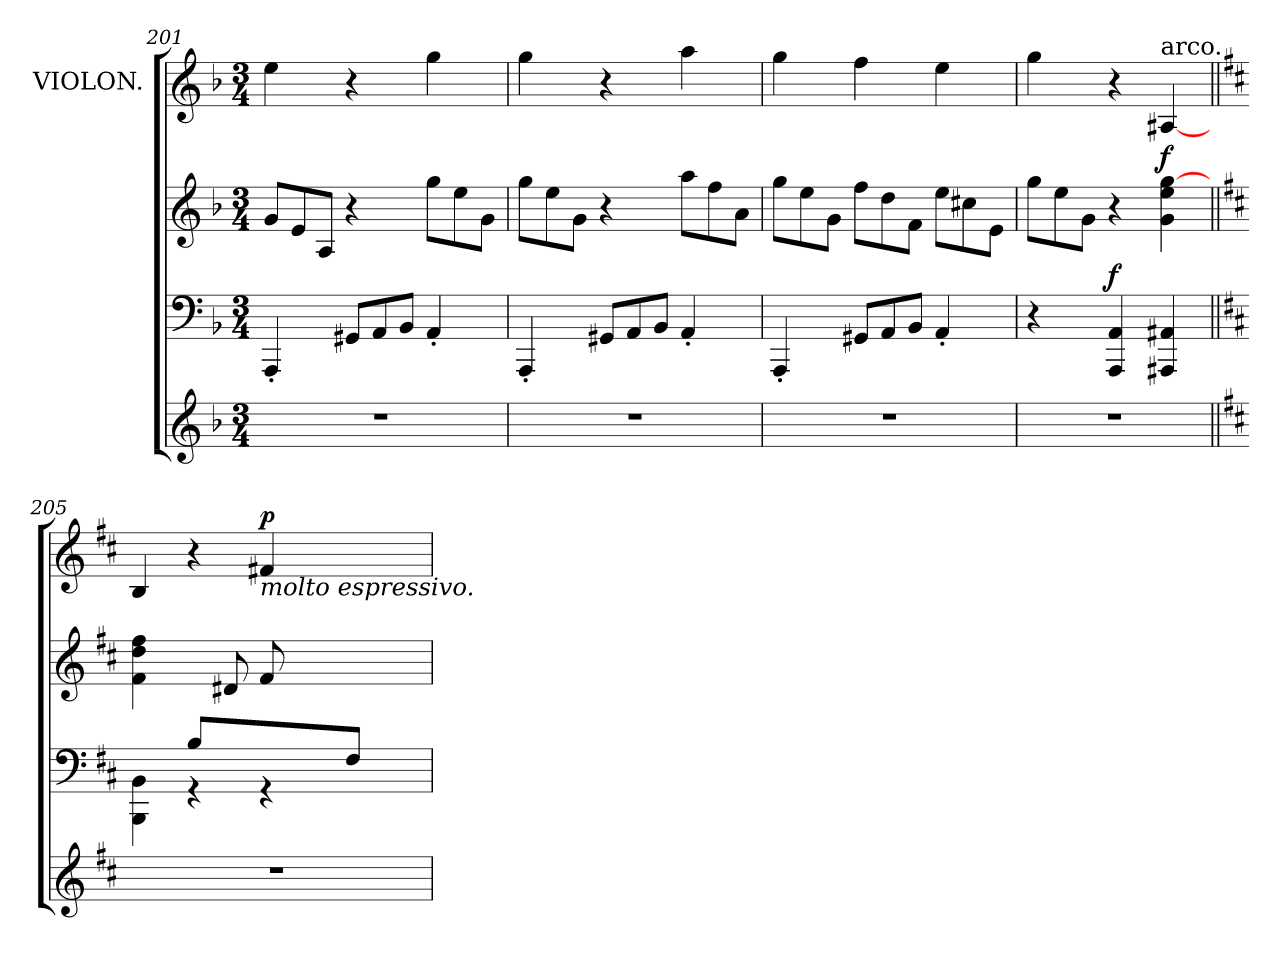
**kern	**kern	**kern	**dynam	**kern	**dynam
*part3	*part2	*part2	*part2	*part1	*part1
*staff4	*staff3	*staff2	*staff2/3	*staff1	*staff1
*	*	*	*	*I"VIOLON.	*
!!LO:LB:g=z
*clefG2	*clefF4	*clefG2	*	*clefG2	*
*k[b-]	*k[b-]	*k[b-]	*	*k[b-]	*
*F:	*F:	*F:	*	*F:	*
*M3/4	*M3/4	*M3/4	*	*M3/4	*
=201	=201	=201	=201	=201	=201
!LO:N:vis=1	!	!	!	!	!
*	*	*Xtuplet	*	*	*
2.r	4AAA'</	12g/L	.	4ee\	.
.	.	12e/	.	.	.
.	.	12A/J	.	.	.
*	*Xtuplet	*	*	*	*
.	12GG#X/L	4r	.	4r	.
.	12AA/	.	.	.	.
.	12BB-/J	.	.	.	.
.	4AA'</	12gg\L	.	4gg\	.
.	.	12ee\	.	.	.
.	.	12g\J	.	.	.
=202	=202	=202	=202	=202	=202
!LO:N:vis=1	!	!	!	!	!
2.r	4AAA'</	12gg\L	.	4gg\	.
.	.	12ee\	.	.	.
.	.	12g\J	.	.	.
.	12GG#X/L	4r	.	4r	.
.	12AA/	.	.	.	.
.	12BB-/J	.	.	.	.
.	4AA'</	12aa\L	.	4aa\	.
.	.	12ff\	.	.	.
.	.	12a\J	.	.	.
=203	=203	=203	=203	=203	=203
!LO:N:vis=1	!	!	!	!	!
2.r	4AAA'</	12gg\L	.	4gg\	.
.	.	12ee\	.	.	.
.	.	12g\J	.	.	.
.	12GG#X/L	12ff\L	.	4ff\	.
.	12AA/	12dd\	.	.	.
.	12BB-/J	12f\J	.	.	.
.	4AA'</	12ee\L	.	4ee\	.
.	.	12cc#X\	.	.	.
.	.	12e\J	.	.	.
=204	=204	=204	=204	=204	=204
!LO:N:vis=1	!	!	!	!	!
2.r	4r	12gg\L	.	4gg\	.
.	.	12ee\	.	.	.
.	.	12g\J	.	.	.
!	!	!	!LO:DY:a=2	!	!
.	4AAA/ 4AA/	4r	f	4r	.
!	!	!	!	!LO:TX:a:t=arco.	!
!	!	!	!	!	!LO:DY:b
.	4AAA#X/ 4AA#X/	4g\ 4ee\ [4gg\	.	[<4A#X/	f
=205||	=205||	=205||	=205||	=205||	=205||
*k[f#c#]	*k[f#c#]	*k[f#c#]	*	*k[f#c#]	*
*D:	*D:	*D:	*	*D:	*
!LO:N:vis=1	!	!	!	!	!
*	*^	*	*	*	*
2.r	4ryy	4BBB\ 4BB\	4f#\ 4dd\ 4ff#\	.	4B/	.
.	8B/L	4r	8ryy	.	4r	.
.	4ryy	.	8d#X/	.	.	.
!	!	!	!	!	!LO:TX:b:i:t=molto espressivo.	!
!	!	!	!	!	!	!LO:DY:a
.	.	4r	8f#/	.	4f#X/	p
.	8F#/J	.	8ryy	.	.	.
*	*v	*v	*	*	*	*
=	=	=	=	=	=
*-	*-	*-	*-	*-	*-
